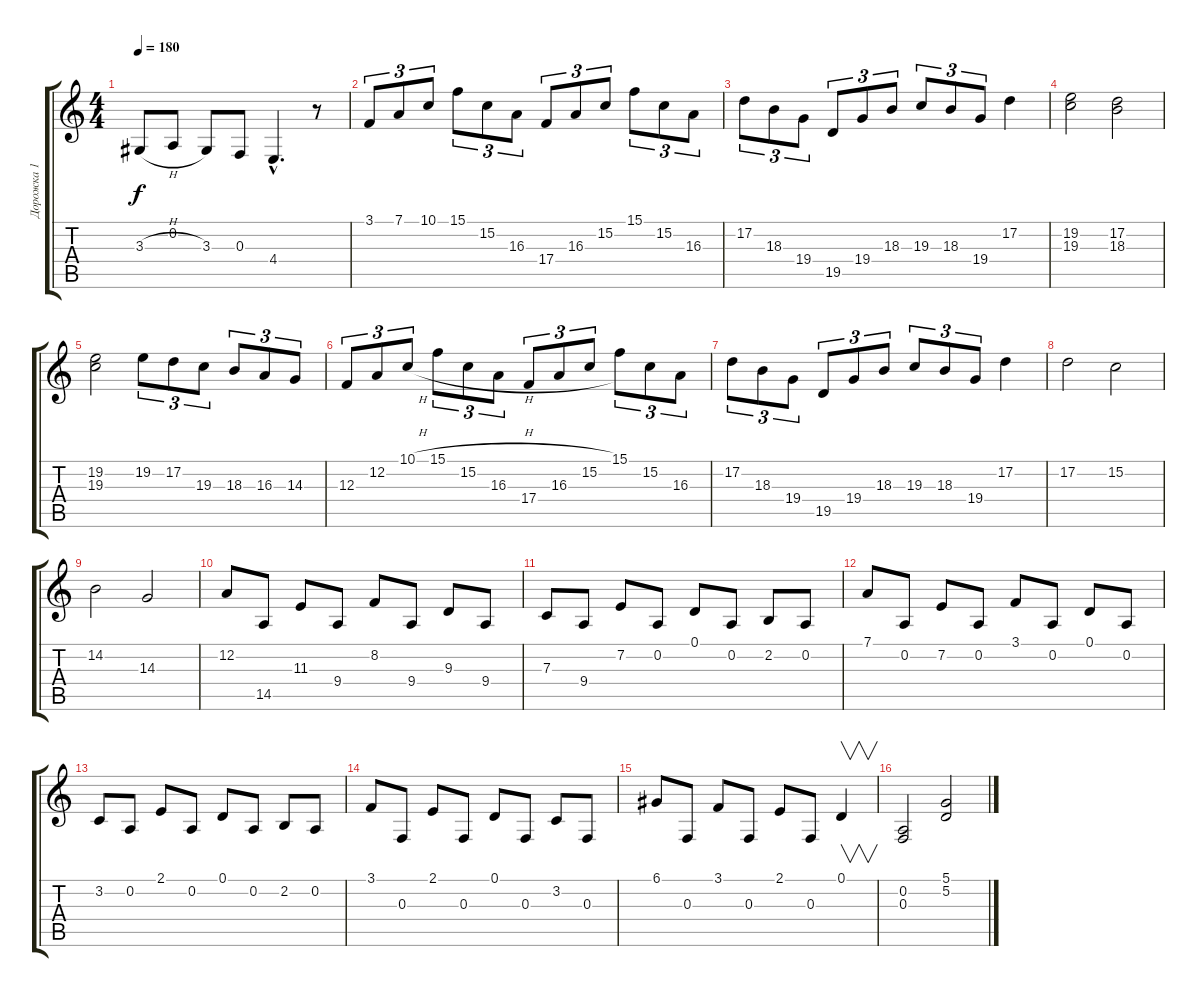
\track ("Дорожка 1" "Дорожка 1") {instrument stringensemble1}
\staff {score tabs}
\tuning (D4 A3 F3 C3 G2 D2) {hide}
\ts (4 4)
\tempo 180
\clef g2
\ks c
3.3{h}.8{dy f} 0.2.8 3.3.8 0.3.8 4.4{hac}.4{d} r.8 |
3.1.8{tu (3 2)} 7.1.8{tu (3 2)} 10.1.8{tu (3 2)} 15.1.8{tu (3 2)} 15.2.8{tu (3 2)} 16.3.8{tu (3 2)} 17.4.8{tu (3 2)} 16.3.8{tu (3 2)} 15.2.8{tu (3 2)} 15.1.8{tu (3 2)} 15.2.8{tu (3 2)} 16.3.8{tu (3 2)} |
17.2.8{tu (3 2)} 18.3.8{tu (3 2)} 19.4.8{tu (3 2)} 19.5.8{tu (3 2)} 19.4.8{tu (3 2)} 18.3.8{tu (3 2)} 19.3.8{tu (3 2)} 18.3.8{tu (3 2)} 19.4.8{tu (3 2)} 17.2.4 |
(19.2 19.3).2 (17.2 18.3).2 |
(19.2 19.3).2 19.2.8{tu (3 2)} 17.2.8{tu (3 2)} 19.3.8{tu (3 2)} 18.3.8{tu (3 2)} 16.3.8{tu (3 2)} 14.3.8{tu (3 2)} |
12.3.8{tu (3 2)} 12.2.8{tu (3 2)} 10.1{h}.8{tu (3 2)} 15.1{h}.8{tu (3 2)} 15.2.8{tu (3 2)} 16.3.8{tu (3 2)} 17.4.8{tu (3 2)} 16.3.8{tu (3 2)} 15.2.8{tu (3 2)} 15.1.8{tu (3 2)} 15.2.8{tu (3 2)} 16.3.8{tu (3 2)} |
17.2.8{tu (3 2)} 18.3.8{tu (3 2)} 19.4.8{tu (3 2)} 19.5.8{tu (3 2)} 19.4.8{tu (3 2)} 18.3.8{tu (3 2)} 19.3.8{tu (3 2)} 18.3.8{tu (3 2)} 19.4.8{tu (3 2)} 17.2.4 |
17.2.2 15.2.2 |
14.2.2 14.3.2 |
12.2.8 14.5.8 11.3.8 9.4.8 8.2.8 9.4.8 9.3.8 9.4.8 |
7.3.8 9.4.8 7.2.8 0.2.8 0.1.8 0.2.8 2.2.8 0.2.8 |
7.1.8 0.2.8 7.2.8 0.2.8 3.1.8 0.2.8 0.1.8 0.2.8 |
3.2.8 0.2.8 2.1.8 0.2.8 0.1.8 0.2.8 2.2.8 0.2.8 |
3.1.8 0.3.8 2.1.8 0.3.8 0.1.8 0.3.8 3.2.8 0.3.8 |
6.1.8 0.3.8 3.1.8 0.3.8 2.1.8 0.3.8 0.1.4{v} |
(0.2 0.3).2 (5.1 5.2).2
